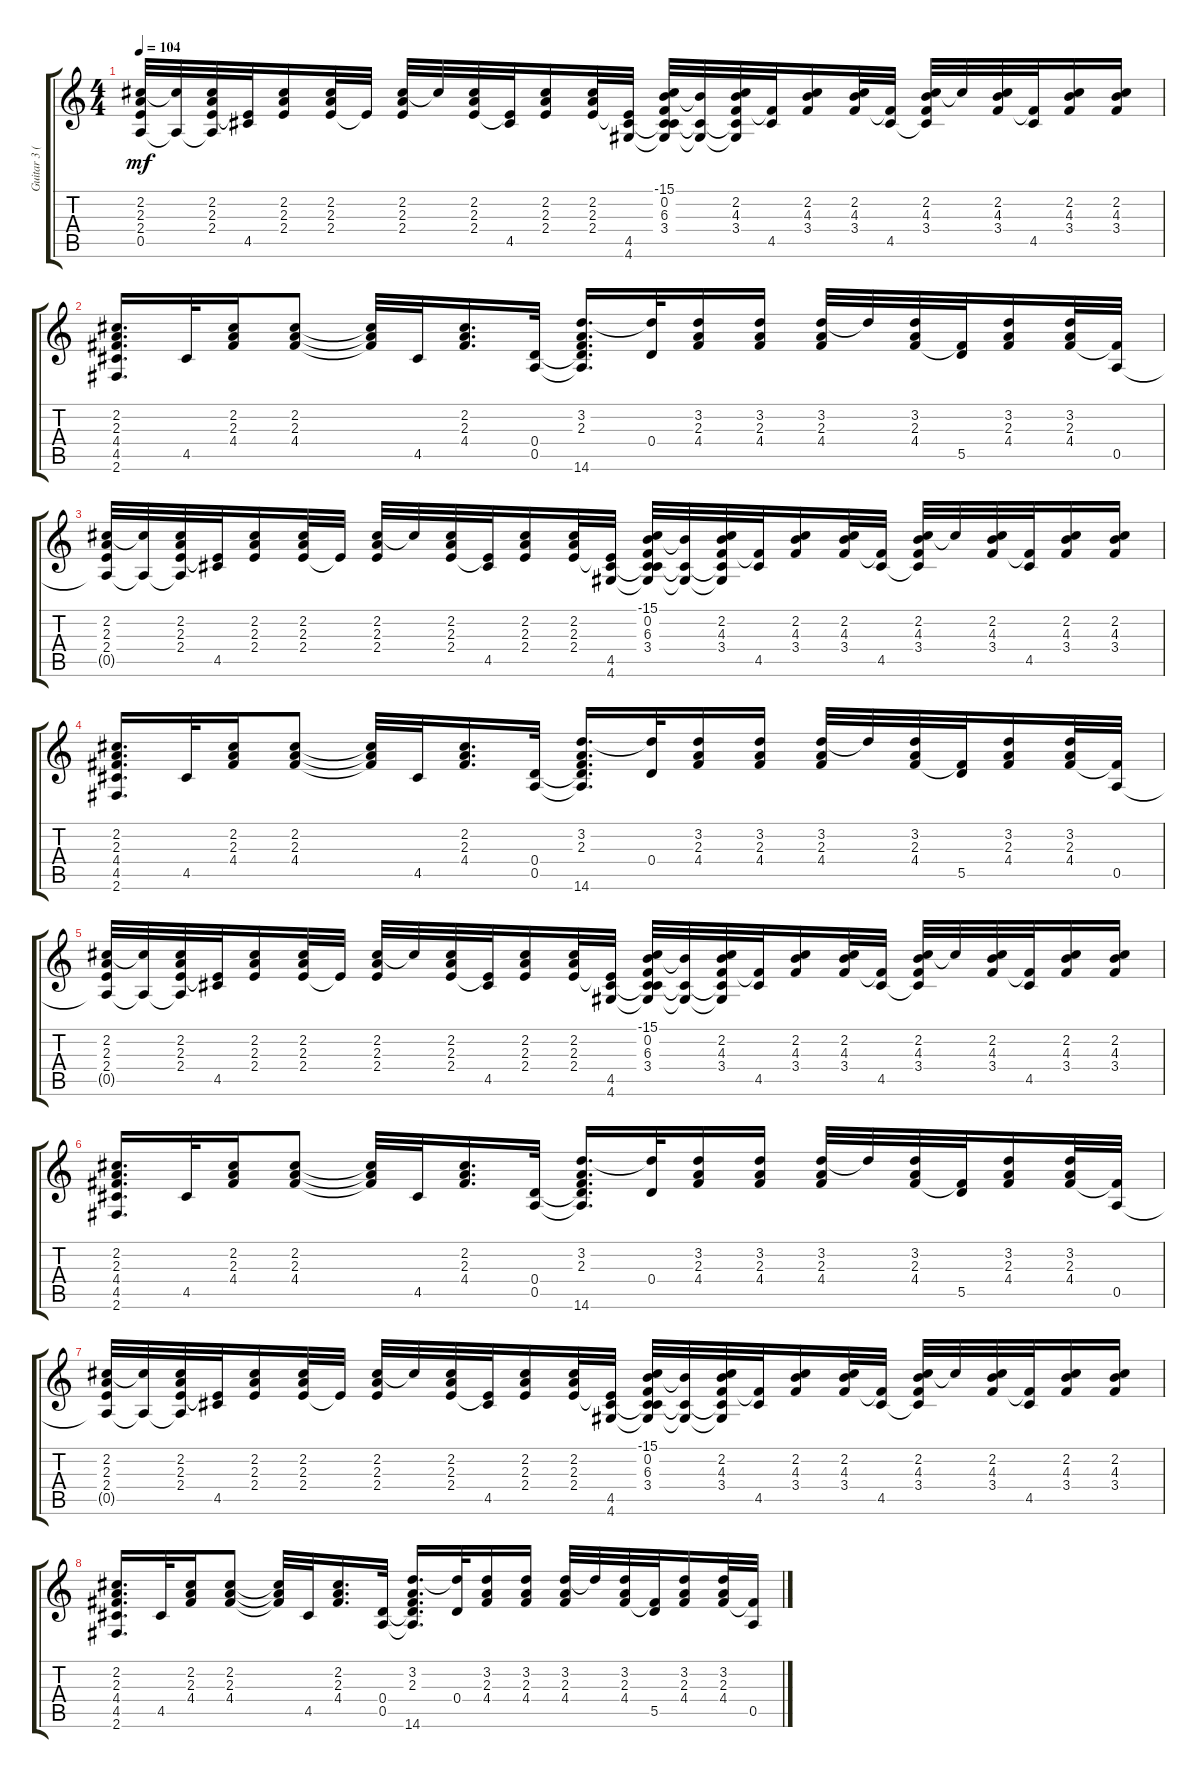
\track ("Guitar 3 (Staff 1)" "Guitar 3 (") {instrument electricguitarmuted}
\staff {score tabs}
\tuning (E4 B3 G3 D3 A2 E2) {hide}
\ts (4 4)
\tempo 104
\clef g2
\ks c
(2.2 2.3 2.4 0.5{t}).32{dy mf} (2.2{t} 0.5{t}).32 (2.2 2.3 2.4 0.5{t}).32 (2.4{t} 4.5).32 (2.2 2.3 2.4).16 (2.2 2.3 2.4).32 2.4{t}.32 (2.2 2.3 2.4).32 2.2{t}.32 (2.2 2.3 2.4).32 (2.4{t} 4.5).32 (2.2 2.3 2.4).16 (2.2 2.3 2.4).32 (2.4{t} 4.5 4.6).32 (-15.1 0.2 6.3 3.4 4.5{t} 4.6{t}).32 (0.2{t} 4.5{t} 4.6{t}).32 (2.2 4.3 3.4 4.5{t} 4.6{t}).32 (3.4{t} 4.5).32 (2.2 4.3 3.4).16 (2.2 4.3 3.4).32 (3.4{t} 4.5).32 (2.2 4.3 3.4 4.5{t}).32 2.2{t}.32 (2.2 4.3 3.4).32 (3.4{t} 4.5).32 (2.2 4.3 3.4).16 (2.2 4.3 3.4).16 |
(2.2 2.3 4.4 4.5 2.6).16{d} 4.5.32 (2.2 2.3 4.4).16 (2.2 2.3 4.4).8 (2.2{t} 2.3{t} 4.4{t}).32 4.5.32 (2.2 2.3 4.4).16{d} (0.4 0.5).32 (3.2 2.3 0.4{t} 0.5{t} 14.6).16{d} (3.2{t} 0.4).32 (3.2 2.3 4.4).16 (3.2 2.3 4.4).16 (3.2 2.3 4.4).32 3.2{t}.32 (3.2 2.3 4.4).32 (4.4{t} 5.5).32 (3.2 2.3 4.4).16 (3.2 2.3 4.4).32 (4.4{t} 0.5).32 |
(2.2 2.3 2.4 0.5{t}).32 (2.2{t} 0.5{t}).32 (2.2 2.3 2.4 0.5{t}).32 (2.4{t} 4.5).32 (2.2 2.3 2.4).16 (2.2 2.3 2.4).32 2.4{t}.32 (2.2 2.3 2.4).32 2.2{t}.32 (2.2 2.3 2.4).32 (2.4{t} 4.5).32 (2.2 2.3 2.4).16 (2.2 2.3 2.4).32 (2.4{t} 4.5 4.6).32 (-15.1 0.2 6.3 3.4 4.5{t} 4.6{t}).32 (0.2{t} 4.5{t} 4.6{t}).32 (2.2 4.3 3.4 4.5{t} 4.6{t}).32 (3.4{t} 4.5).32 (2.2 4.3 3.4).16 (2.2 4.3 3.4).32 (3.4{t} 4.5).32 (2.2 4.3 3.4 4.5{t}).32 2.2{t}.32 (2.2 4.3 3.4).32 (3.4{t} 4.5).32 (2.2 4.3 3.4).16 (2.2 4.3 3.4).16 |
(2.2 2.3 4.4 4.5 2.6).16{d} 4.5.32 (2.2 2.3 4.4).16 (2.2 2.3 4.4).8 (2.2{t} 2.3{t} 4.4{t}).32 4.5.32 (2.2 2.3 4.4).16{d} (0.4 0.5).32 (3.2 2.3 0.4{t} 0.5{t} 14.6).16{d} (3.2{t} 0.4).32 (3.2 2.3 4.4).16 (3.2 2.3 4.4).16 (3.2 2.3 4.4).32 3.2{t}.32 (3.2 2.3 4.4).32 (4.4{t} 5.5).32 (3.2 2.3 4.4).16 (3.2 2.3 4.4).32 (4.4{t} 0.5).32 |
(2.2 2.3 2.4 0.5{t}).32 (2.2{t} 0.5{t}).32 (2.2 2.3 2.4 0.5{t}).32 (2.4{t} 4.5).32 (2.2 2.3 2.4).16 (2.2 2.3 2.4).32 2.4{t}.32 (2.2 2.3 2.4).32 2.2{t}.32 (2.2 2.3 2.4).32 (2.4{t} 4.5).32 (2.2 2.3 2.4).16 (2.2 2.3 2.4).32 (2.4{t} 4.5 4.6).32 (-15.1 0.2 6.3 3.4 4.5{t} 4.6{t}).32 (0.2{t} 4.5{t} 4.6{t}).32 (2.2 4.3 3.4 4.5{t} 4.6{t}).32 (3.4{t} 4.5).32 (2.2 4.3 3.4).16 (2.2 4.3 3.4).32 (3.4{t} 4.5).32 (2.2 4.3 3.4 4.5{t}).32 2.2{t}.32 (2.2 4.3 3.4).32 (3.4{t} 4.5).32 (2.2 4.3 3.4).16 (2.2 4.3 3.4).16 |
(2.2 2.3 4.4 4.5 2.6).16{d} 4.5.32 (2.2 2.3 4.4).16 (2.2 2.3 4.4).8 (2.2{t} 2.3{t} 4.4{t}).32 4.5.32 (2.2 2.3 4.4).16{d} (0.4 0.5).32 (3.2 2.3 0.4{t} 0.5{t} 14.6).16{d} (3.2{t} 0.4).32 (3.2 2.3 4.4).16 (3.2 2.3 4.4).16 (3.2 2.3 4.4).32 3.2{t}.32 (3.2 2.3 4.4).32 (4.4{t} 5.5).32 (3.2 2.3 4.4).16 (3.2 2.3 4.4).32 (4.4{t} 0.5).32 |
(2.2 2.3 2.4 0.5{t}).32 (2.2{t} 0.5{t}).32 (2.2 2.3 2.4 0.5{t}).32 (2.4{t} 4.5).32 (2.2 2.3 2.4).16 (2.2 2.3 2.4).32 2.4{t}.32 (2.2 2.3 2.4).32 2.2{t}.32 (2.2 2.3 2.4).32 (2.4{t} 4.5).32 (2.2 2.3 2.4).16 (2.2 2.3 2.4).32 (2.4{t} 4.5 4.6).32 (-15.1 0.2 6.3 3.4 4.5{t} 4.6{t}).32 (0.2{t} 4.5{t} 4.6{t}).32 (2.2 4.3 3.4 4.5{t} 4.6{t}).32 (3.4{t} 4.5).32 (2.2 4.3 3.4).16 (2.2 4.3 3.4).32 (3.4{t} 4.5).32 (2.2 4.3 3.4 4.5{t}).32 2.2{t}.32 (2.2 4.3 3.4).32 (3.4{t} 4.5).32 (2.2 4.3 3.4).16 (2.2 4.3 3.4).16 |
(2.2 2.3 4.4 4.5 2.6).16{d} 4.5.32 (2.2 2.3 4.4).16 (2.2 2.3 4.4).8 (2.2{t} 2.3{t} 4.4{t}).32 4.5.32 (2.2 2.3 4.4).16{d} (0.4 0.5).32 (3.2 2.3 0.4{t} 0.5{t} 14.6).16{d} (3.2{t} 0.4).32 (3.2 2.3 4.4).16 (3.2 2.3 4.4).16 (3.2 2.3 4.4).32 3.2{t}.32 (3.2 2.3 4.4).32 (4.4{t} 5.5).32 (3.2 2.3 4.4).16 (3.2 2.3 4.4).32 (4.4{t} 0.5).32
